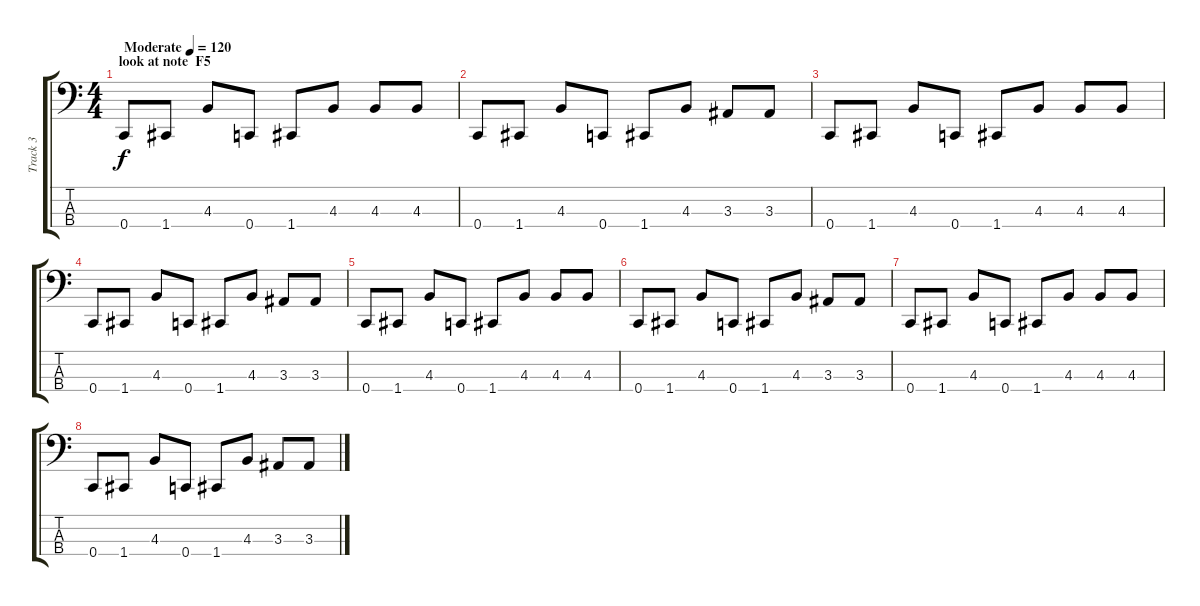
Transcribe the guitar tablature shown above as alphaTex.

\track ("Track 3" "Track 3") {instrument electricbasspick}
\staff {score tabs}
\tuning (F2 C2 G1 C1) {hide}
\ts (4 4)
\section ("" "look at note  F5")
\tempo (120 "Moderate")
\clef f4
\ks c
0.4.8{dy f instrument electricbasspick} 1.4.8 4.3.8 0.4.8 1.4.8 4.3.8 4.3.8 4.3.8 |
0.4.8 1.4.8 4.3.8 0.4.8 1.4.8 4.3.8 3.3.8 3.3.8 |
0.4.8 1.4.8 4.3.8 0.4.8 1.4.8 4.3.8 4.3.8 4.3.8 |
0.4.8 1.4.8 4.3.8 0.4.8 1.4.8 4.3.8 3.3.8 3.3.8 |
0.4.8 1.4.8 4.3.8 0.4.8 1.4.8 4.3.8 4.3.8 4.3.8 |
0.4.8 1.4.8 4.3.8 0.4.8 1.4.8 4.3.8 3.3.8 3.3.8 |
0.4.8 1.4.8 4.3.8 0.4.8 1.4.8 4.3.8 4.3.8 4.3.8 |
0.4.8 1.4.8 4.3.8 0.4.8 1.4.8 4.3.8 3.3.8 3.3.8
